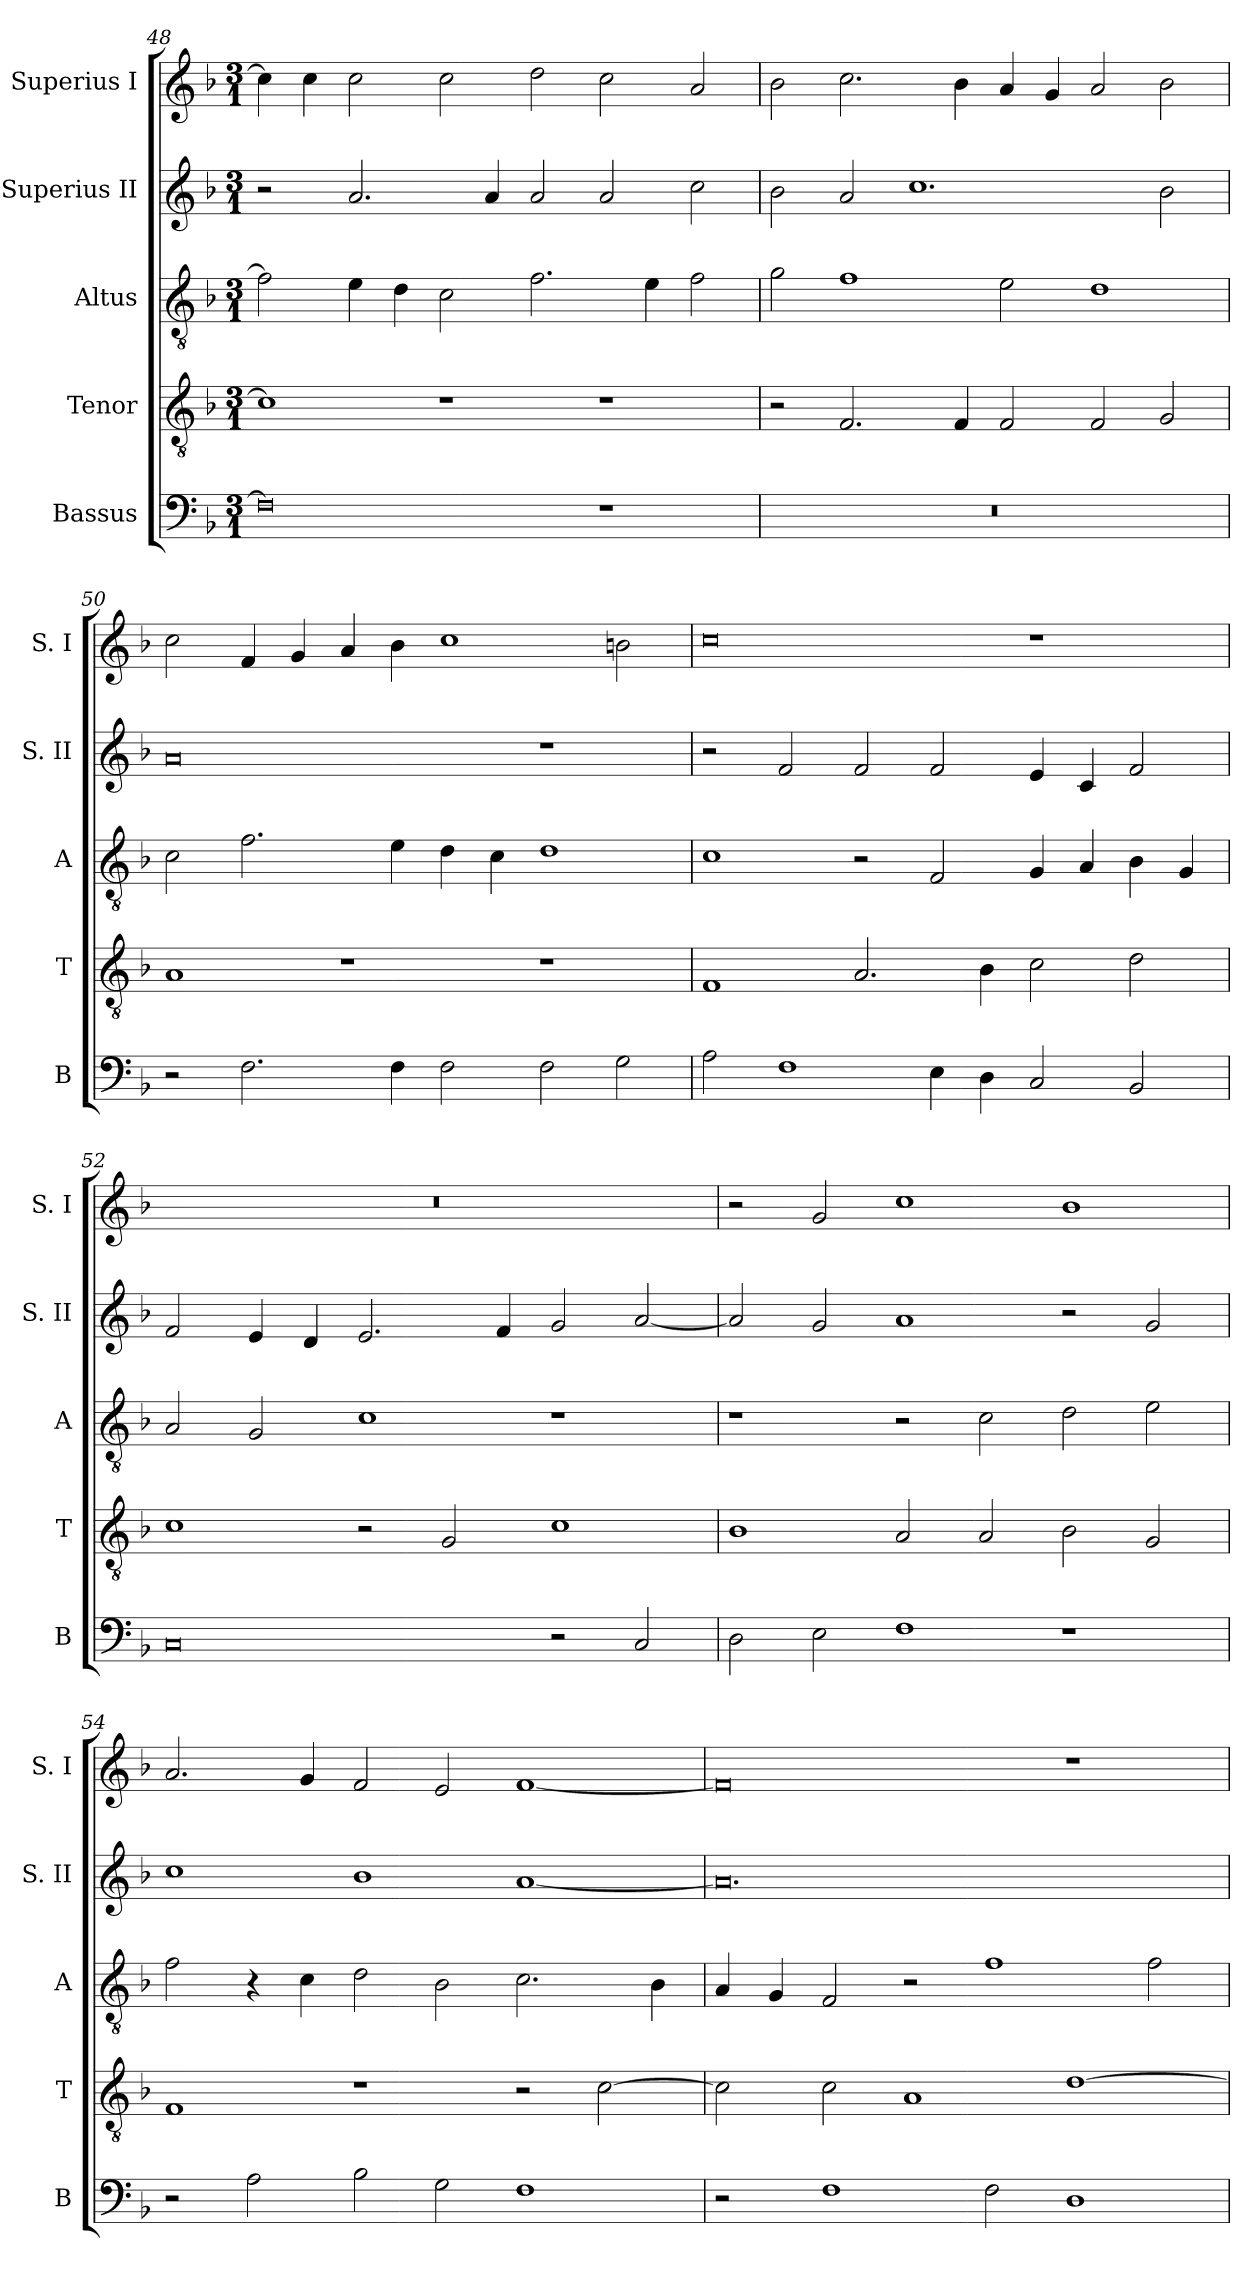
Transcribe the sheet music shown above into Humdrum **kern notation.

**kern	**kern	**kern	**kern	**kern
*part5	*part4	*part3	*part2	*part1
*staff5	*staff4	*staff3	*staff2	*staff1
*I"Bassus	*I"Tenor	*I"Altus	*I"Superius II	*I"Superius I
*I'B	*I'T	*I'A	*I'S. II	*I'S. I
*clefF4	*clefGv2	*clefGv2	*clefG2	*clefG2
*k[b-]	*k[b-]	*k[b-]	*k[b-]	*k[b-]
*F:	*F:	*F:	*F:	*F:
*M3/1	*M3/1	*M3/1	*M3/1	*M3/1
=48	=48	=48	=48	=48
0F]	1c]	2f]	2r	4cc]
.	.	.	.	4cc
.	.	4e	2.a	2cc
.	.	4d	.	.
.	1r	2c	.	2cc
.	.	.	4a	.
.	.	2.f	2a	2dd
1r	1r	.	2a	2cc
.	.	4e	.	.
.	.	2f	2cc	2a
=49	=49	=49	=49	=49
1%3r	2r	2g	2b-	2b-
.	2.F	1f	2a	2.cc
.	.	.	1.cc	.
.	4F	.	.	4b-
.	2F	2e	.	4a
.	.	.	.	4g
.	2F	1d	.	2a
.	2G	.	2b-	2b-
=50	=50	=50	=50	=50
2r	1A	2c	0a	2cc
2.F	.	2.f	.	4f
.	.	.	.	4g
.	1r	.	.	4a
4F	.	4e	.	4b-
2F	.	4d	.	1cc
.	.	4c	.	.
2F	1r	1d	1r	.
2G	.	.	.	2bn
=51	=51	=51	=51	=51
2A	1F	1c	2r	0cc
1F	.	.	2f	.
.	2.A	2r	2f	.
4E	.	2F	2f	.
4D	4B-	.	.	.
2C	2c	4G	4e	1r
.	.	4A	4c	.
2BB-	2d	4B-	2f	.
.	.	4G	.	.
=52	=52	=52	=52	=52
0C	1c	2A	2f	1%3r
.	.	2G	4e	.
.	.	.	4d	.
.	2r	1c	2.e	.
.	2G	.	.	.
.	.	.	4f	.
2r	1c	1r	2g	.
2C	.	.	[2a	.
=53	=53	=53	=53	=53
2D	1B-	1r	2a]	2r
2E	.	.	2g	2g
1F	2A	2r	1a	1cc
.	2A	2c	.	.
1r	2B-	2d	2r	1b-
.	2G	2e	2g	.
=54	=54	=54	=54	=54
2r	1F	2f	1cc	2.a
2A	.	4r	.	.
.	.	4c	.	4g
2B-	1r	2d	1b-	2f
2G	.	2B-	.	2e
1F	2r	2.c	[1a	[1f
.	[2c	.	.	.
.	.	4B-	.	.
=55	=55	=55	=55	=55
2r	2c]	4A	0.a]	0f]
.	.	4G	.	.
1F	2c	2F	.	.
.	1A	2r	.	.
2F	.	1f	.	.
1D	[1d	.	.	1r
.	.	2f	.	.
=	=	=	=	=
*-	*-	*-	*-	*-
